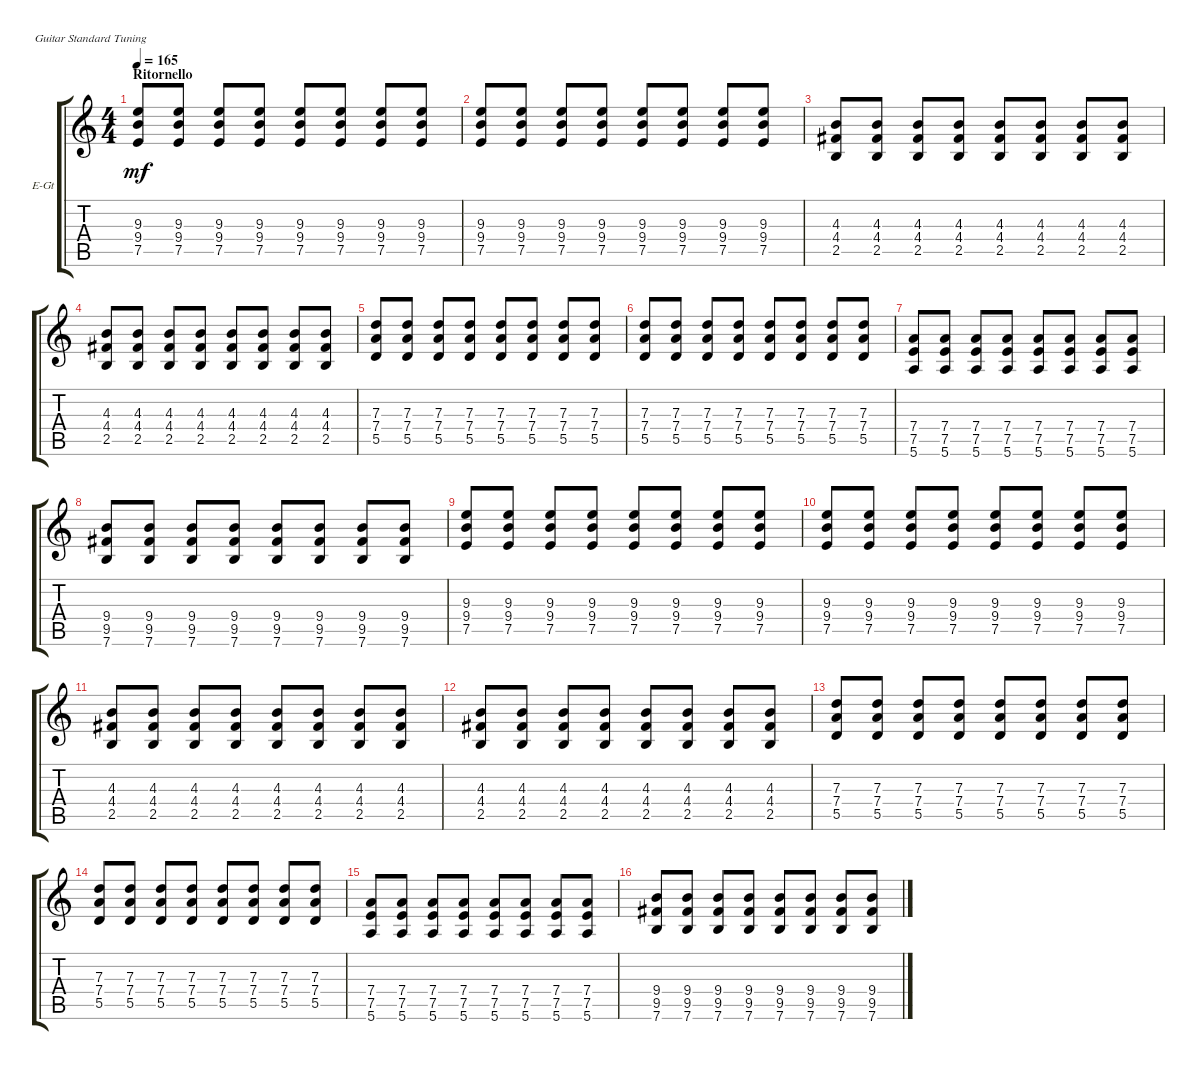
\defaultSystemsLayout 4
\bracketExtendMode groupsimilarinstruments
\firstSystemTrackNameOrientation horizontal
\otherSystemsTrackNameOrientation horizontal
\track ("Bullo Guitar" "E-Gt") {instrument distortionguitar}
\staff {score tabs}
\tuning (E4 B3 G3 D3 A2 E2)
\ts (4 4)
\section ("" "Ritornello")
\tempo 165
\clef g2
\ks c
(7.5 9.4 9.3).8{dy mf} (7.5 9.4 9.3).8 (7.5 9.4 9.3).8 (7.5 9.4 9.3).8 (7.5 9.4 9.3).8 (7.5 9.4 9.3).8 (7.5 9.4 9.3).8 (7.5 9.4 9.3).8 |
(7.5 9.4 9.3).8 (7.5 9.4 9.3).8 (7.5 9.4 9.3).8 (7.5 9.4 9.3).8 (7.5 9.4 9.3).8 (7.5 9.4 9.3).8 (7.5 9.4 9.3).8 (7.5 9.4 9.3).8 |
(2.5 4.4 4.3).8 (2.5 4.4 4.3).8 (2.5 4.4 4.3).8 (2.5 4.4 4.3).8 (2.5 4.4 4.3).8 (2.5 4.4 4.3).8 (2.5 4.4 4.3).8 (2.5 4.4 4.3).8 |
(2.5 4.4 4.3).8 (2.5 4.4 4.3).8 (2.5 4.4 4.3).8 (2.5 4.4 4.3).8 (2.5 4.4 4.3).8 (2.5 4.4 4.3).8 (2.5 4.4 4.3).8 (2.5 4.4 4.3).8 |
(5.5 7.4 7.3).8 (5.5 7.4 7.3).8 (5.5 7.4 7.3).8 (5.5 7.4 7.3).8 (5.5 7.4 7.3).8 (5.5 7.4 7.3).8 (5.5 7.4 7.3).8 (5.5 7.4 7.3).8 |
(5.5 7.4 7.3).8 (5.5 7.4 7.3).8 (5.5 7.4 7.3).8 (5.5 7.4 7.3).8 (5.5 7.4 7.3).8 (5.5 7.4 7.3).8 (5.5 7.4 7.3).8 (5.5 7.4 7.3).8 |
(5.6 7.5 7.4).8 (5.6 7.5 7.4).8 (5.6 7.5 7.4).8 (5.6 7.5 7.4).8 (5.6 7.5 7.4).8 (5.6 7.5 7.4).8 (5.6 7.5 7.4).8 (5.6 7.5 7.4).8 |
(7.6 9.5 9.4).8 (7.6 9.5 9.4).8 (7.6 9.5 9.4).8 (7.6 9.5 9.4).8 (7.6 9.5 9.4).8 (7.6 9.5 9.4).8 (7.6 9.5 9.4).8 (7.6 9.5 9.4).8 |
(7.5 9.4 9.3).8 (7.5 9.4 9.3).8 (7.5 9.4 9.3).8 (7.5 9.4 9.3).8 (7.5 9.4 9.3).8 (7.5 9.4 9.3).8 (7.5 9.4 9.3).8 (7.5 9.4 9.3).8 |
(7.5 9.4 9.3).8 (7.5 9.4 9.3).8 (7.5 9.4 9.3).8 (7.5 9.4 9.3).8 (7.5 9.4 9.3).8 (7.5 9.4 9.3).8 (7.5 9.4 9.3).8 (7.5 9.4 9.3).8 |
(2.5 4.4 4.3).8 (2.5 4.4 4.3).8 (2.5 4.4 4.3).8 (2.5 4.4 4.3).8 (2.5 4.4 4.3).8 (2.5 4.4 4.3).8 (2.5 4.4 4.3).8 (2.5 4.4 4.3).8 |
(2.5 4.4 4.3).8 (2.5 4.4 4.3).8 (2.5 4.4 4.3).8 (2.5 4.4 4.3).8 (2.5 4.4 4.3).8 (2.5 4.4 4.3).8 (2.5 4.4 4.3).8 (2.5 4.4 4.3).8 |
(5.5 7.4 7.3).8 (5.5 7.4 7.3).8 (5.5 7.4 7.3).8 (5.5 7.4 7.3).8 (5.5 7.4 7.3).8 (5.5 7.4 7.3).8 (5.5 7.4 7.3).8 (5.5 7.4 7.3).8 |
(5.5 7.4 7.3).8 (5.5 7.4 7.3).8 (5.5 7.4 7.3).8 (5.5 7.4 7.3).8 (5.5 7.4 7.3).8 (5.5 7.4 7.3).8 (5.5 7.4 7.3).8 (5.5 7.4 7.3).8 |
(5.6 7.5 7.4).8 (5.6 7.5 7.4).8 (5.6 7.5 7.4).8 (5.6 7.5 7.4).8 (5.6 7.5 7.4).8 (5.6 7.5 7.4).8 (5.6 7.5 7.4).8 (5.6 7.5 7.4).8 |
(7.6 9.5 9.4).8 (7.6 9.5 9.4).8 (7.6 9.5 9.4).8 (7.6 9.5 9.4).8 (7.6 9.5 9.4).8 (7.6 9.5 9.4).8 (7.6 9.5 9.4).8 (7.6 9.5 9.4).8
